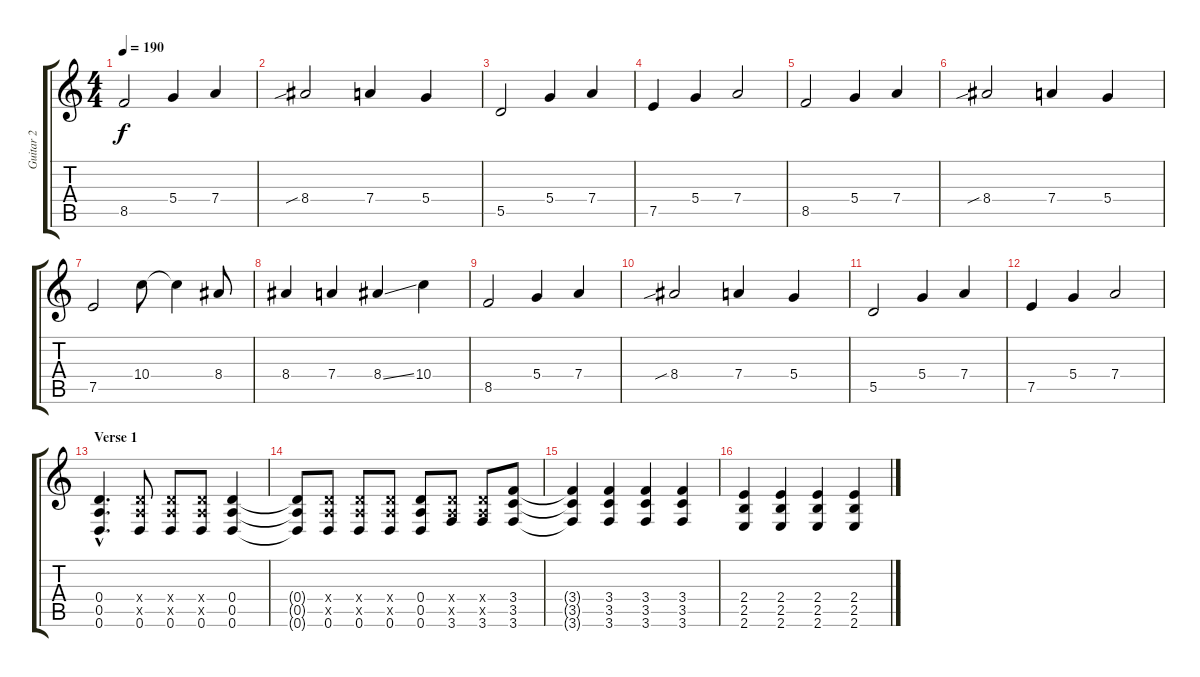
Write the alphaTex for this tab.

\track ("Guitar 2" "Guitar 2") {instrument overdrivenguitar}
\staff {score tabs}
\tuning (E4 B3 G3 D3 A2 D2) {hide}
\ts (4 4)
\tempo 190
\clef g2
\ks c
8.5.2{dy f} 5.4.4 7.4.4 |
8.4{sib}.2 7.4.4 5.4.4 |
5.5.2 5.4.4 7.4.4 |
7.5.4 5.4.4 7.4.2 |
8.5.2 5.4.4 7.4.4 |
8.4{sib}.2 7.4.4 5.4.4 |
7.5.2 10.4.8 10.4{t}.4 8.4.8 |
8.4.4 7.4.4 8.4{ss}.4 10.4.4 |
8.5.2 5.4.4 7.4.4 |
8.4{sib}.2 7.4.4 5.4.4 |
5.5.2 5.4.4 7.4.4 |
7.5.4 5.4.4 7.4.2 |
\section ("" "Verse 1")
(0.4{hac} 0.5{hac} 0.6{hac}).4{d} (0.4{x} 0.5{x} 0.6).8 (0.4{x} 0.5{x} 0.6).8 (0.4{x} 0.5{x} 0.6).8 (0.4 0.5 0.6).4 |
(0.4{t} 0.5{t} 0.6{t}).8 (0.4{x} 0.5{x} 0.6).8 (0.4{x} 0.5{x} 0.6).8 (0.4{x} 0.5{x} 0.6).8 (0.4 0.5 0.6).8 (0.4{x} 0.5{x} 3.6).8 (0.4{x} 0.5{x} 3.6).8 (3.4 3.5 3.6).8 |
(3.4{t} 3.5{t} 3.6{t}).4 (3.4 3.5 3.6).4 (3.4 3.5 3.6).4 (3.4 3.5 3.6).4 |
(2.4 2.5 2.6).4 (2.4 2.5 2.6).4 (2.4 2.5 2.6).4 (2.4 2.5 2.6).4
